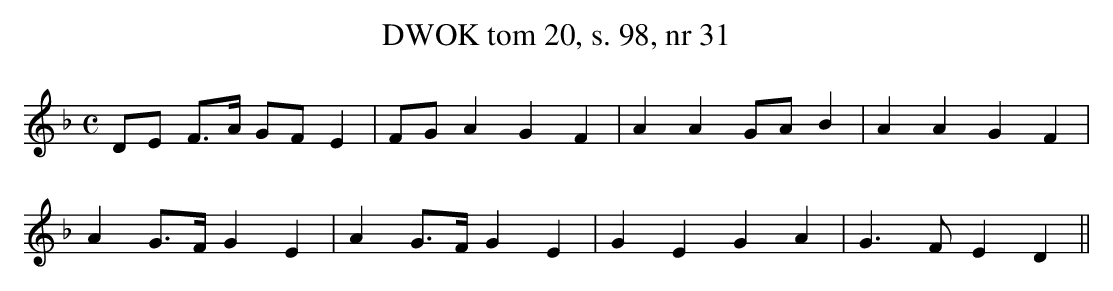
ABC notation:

X:1
T: DWOK tom 20, s. 98, nr 31
L:1/8
M:C
K:F
DE F3/2A/2 GFE2|FGA2G2F2|A2A2GAB2|A2A2G2F2|
A2G3/2F/2 G2E2|A2G3/2F/2 G2E2|G2E2G2A2|G3FE2D2||
